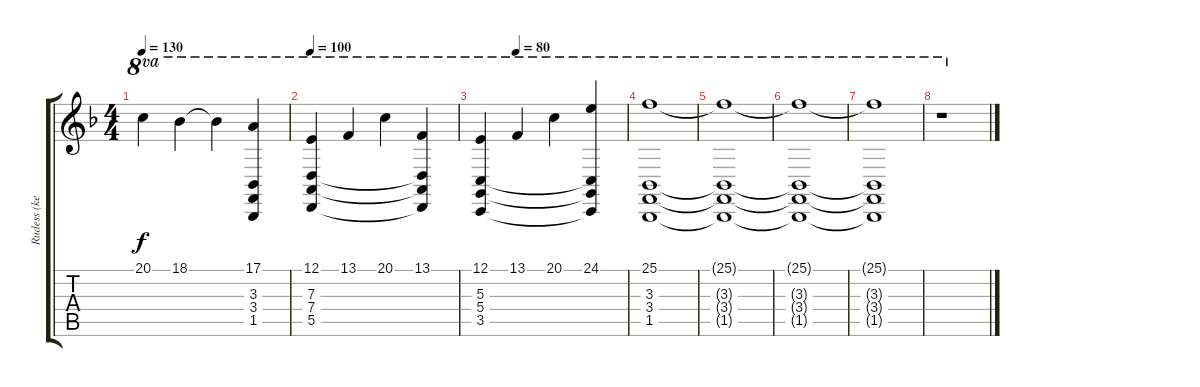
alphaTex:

\track ("Rudess (keyboard)" "Rudess (ke") {instrument stringensemble1}
\staff {score tabs}
\tuning (E4 B3 G3 D3 A2 E2) {hide}
\ts (4 4)
\tempo 130
\clef g2
\ks dminor
20.1.4{ot 8va dy f} 18.1.4{ot 8va} 18.1{t}.4{ot 8va} (17.1 3.3{t} 3.4{t} 1.5{t}).4{ot 8va} |
\tempo 100
(12.1 7.3 7.4 5.5).4{ot 8va} 13.1.4{ot 8va} 20.1.4{ot 8va} (13.1 7.3{t} 7.4{t} 5.5{t}).4{ot 8va} |
\tempo (80 0.25)
(12.1 5.3 5.4 3.5).4{ot 8va} 13.1.4{ot 8va} 20.1.4{ot 8va} (24.1 5.3{t} 5.4{t} 3.5{t}).4{ot 8va} |
(25.1 3.3 3.4 1.5).1{ot 8va} |
(25.1{t} 3.3{t} 3.4{t} 1.5{t}).1{ot 8va} |
(25.1{t} 3.3{t} 3.4{t} 1.5{t}).1{ot 8va volume 0} |
(25.1{t} 3.3{t} 3.4{t} 1.5{t}).1{ot 8va} |
r.1{ot 8va}
